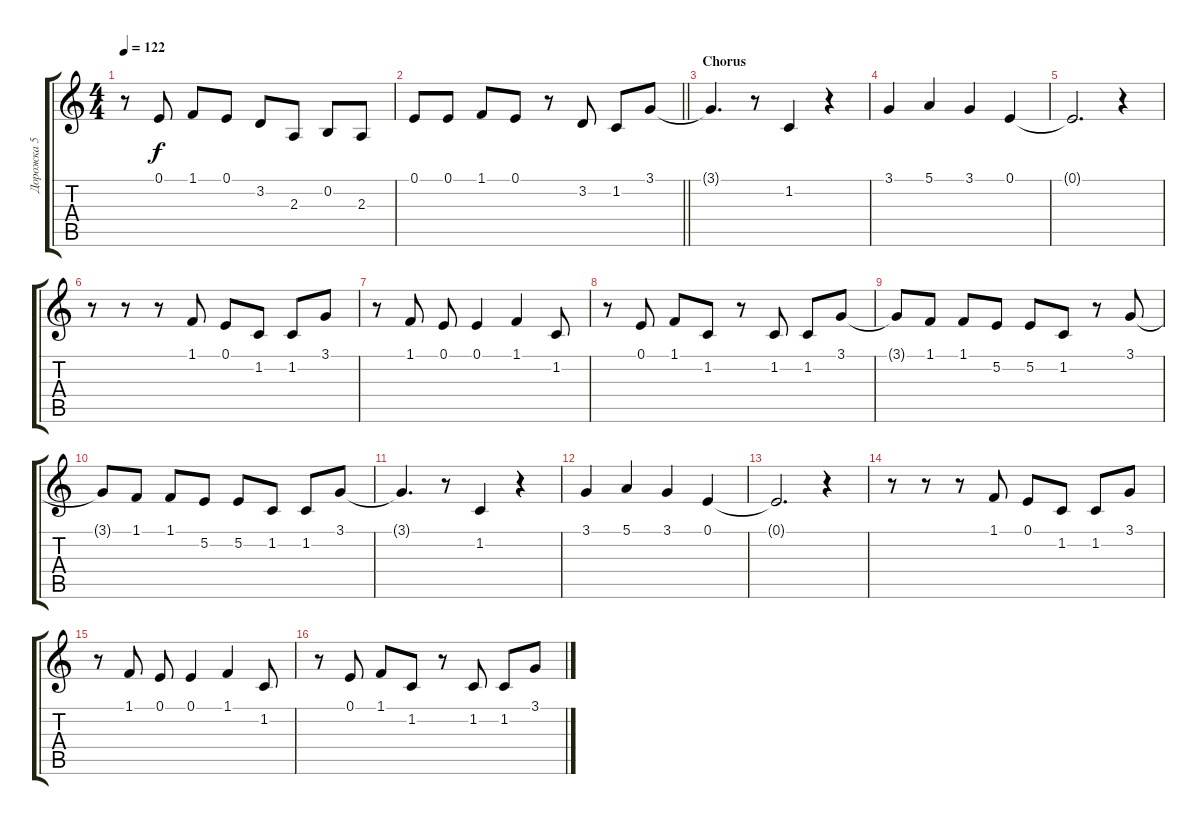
\track ("Дорожка 5" "Дорожка 5") {instrument altosax}
\staff {score tabs}
\tuning (E4 B3 G3 D3 A2 E2) {hide}
\ts (4 4)
\tempo 122
\clef g2
\ks c
r.8{dy f} 0.1.8 1.1.8 0.1.8 3.2.8 2.3.8 0.2.8 2.3.8 |
\barLineRight lightlight
0.1.8 0.1.8 1.1.8 0.1.8 r.8 3.2.8 1.2.8 3.1.8 |
\section ("" "Chorus")
3.1{t}.4{d} r.8 1.2.4 r.4 |
3.1.4 5.1.4 3.1.4 0.1.4 |
0.1{t}.2{d} r.4 |
r.8 r.8 r.8 1.1.8 0.1.8 1.2.8 1.2.8 3.1.8 |
r.8 1.1.8 0.1.8 0.1.4 1.1.4 1.2.8 |
r.8 0.1.8 1.1.8 1.2.8 r.8 1.2.8 1.2.8 3.1.8 |
3.1{t}.8 1.1.8 1.1.8 5.2.8 5.2.8 1.2.8 r.8 3.1.8 |
3.1{t}.8 1.1.8 1.1.8 5.2.8 5.2.8 1.2.8 1.2.8 3.1.8 |
3.1{t}.4{d} r.8 1.2.4 r.4 |
3.1.4 5.1.4 3.1.4 0.1.4 |
0.1{t}.2{d} r.4 |
r.8 r.8 r.8 1.1.8 0.1.8 1.2.8 1.2.8 3.1.8 |
r.8 1.1.8 0.1.8 0.1.4 1.1.4 1.2.8 |
r.8 0.1.8 1.1.8 1.2.8 r.8 1.2.8 1.2.8 3.1.8
